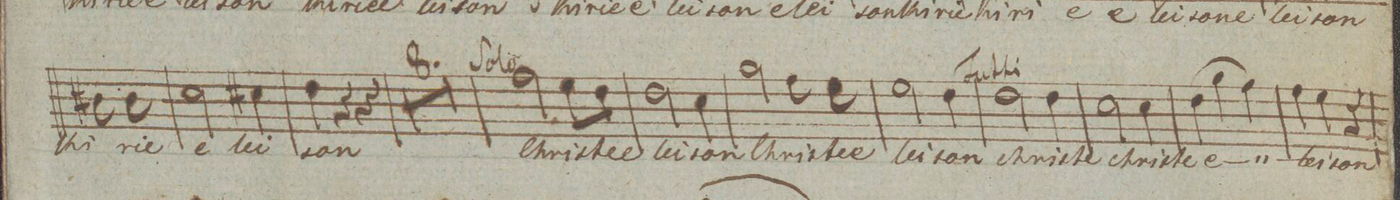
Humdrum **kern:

**kern	**text	**dynam
*I"Soprano.	*	*
*clefC1	*	*
*k[]	*	*
*M3/4	*	*
8g#X\	Ki-	.
8g#\	-rie	.
=26	=26	=26
2a\	e-	.
4a#X\	-lei-	.
=27	=27	=27
4b\	-son	.
4r	.	.
4r	.	.
=28	=28	=28
2.r	.	.
=29	=29	=29
2.r	.	.
=30	=30	=30
2.r	.	.
=31	=31	=31
2.r	.	.
=32	=32	=32
2.r	.	.
=33	=33	=33
2.r	.	.
=34	=34	=34
2.r	.	.
=35	=35	=35
2.r	.	.
=36	=36	=36
2dd\	Chri-	.
8cc\L	-ste	.
8b\J	e-	.
=37	=37	=37
2b\	-lei-	.
4a\	-son	.
=38	=38	=38
2ee\	Chri-	.
8dd\	-ste	.
8cc\	e-	.
=39	=39	=39
2cc\	-lei-	.
4b\	-son	.
=40	=40	=40
2b\	chri-	.
4b\	-ste	.
=41	=41	=41
2a\	chri-	.
4a\	-ste	.
=42	=42	=42
(4b\	e-	.
4ee\	.	.
4dd\)	.	.
=43	=43	=43
4dd\	-lei-	.
4cc\	-son	.
4r	.	.
=44	=44	=44
*-	*-	*-
